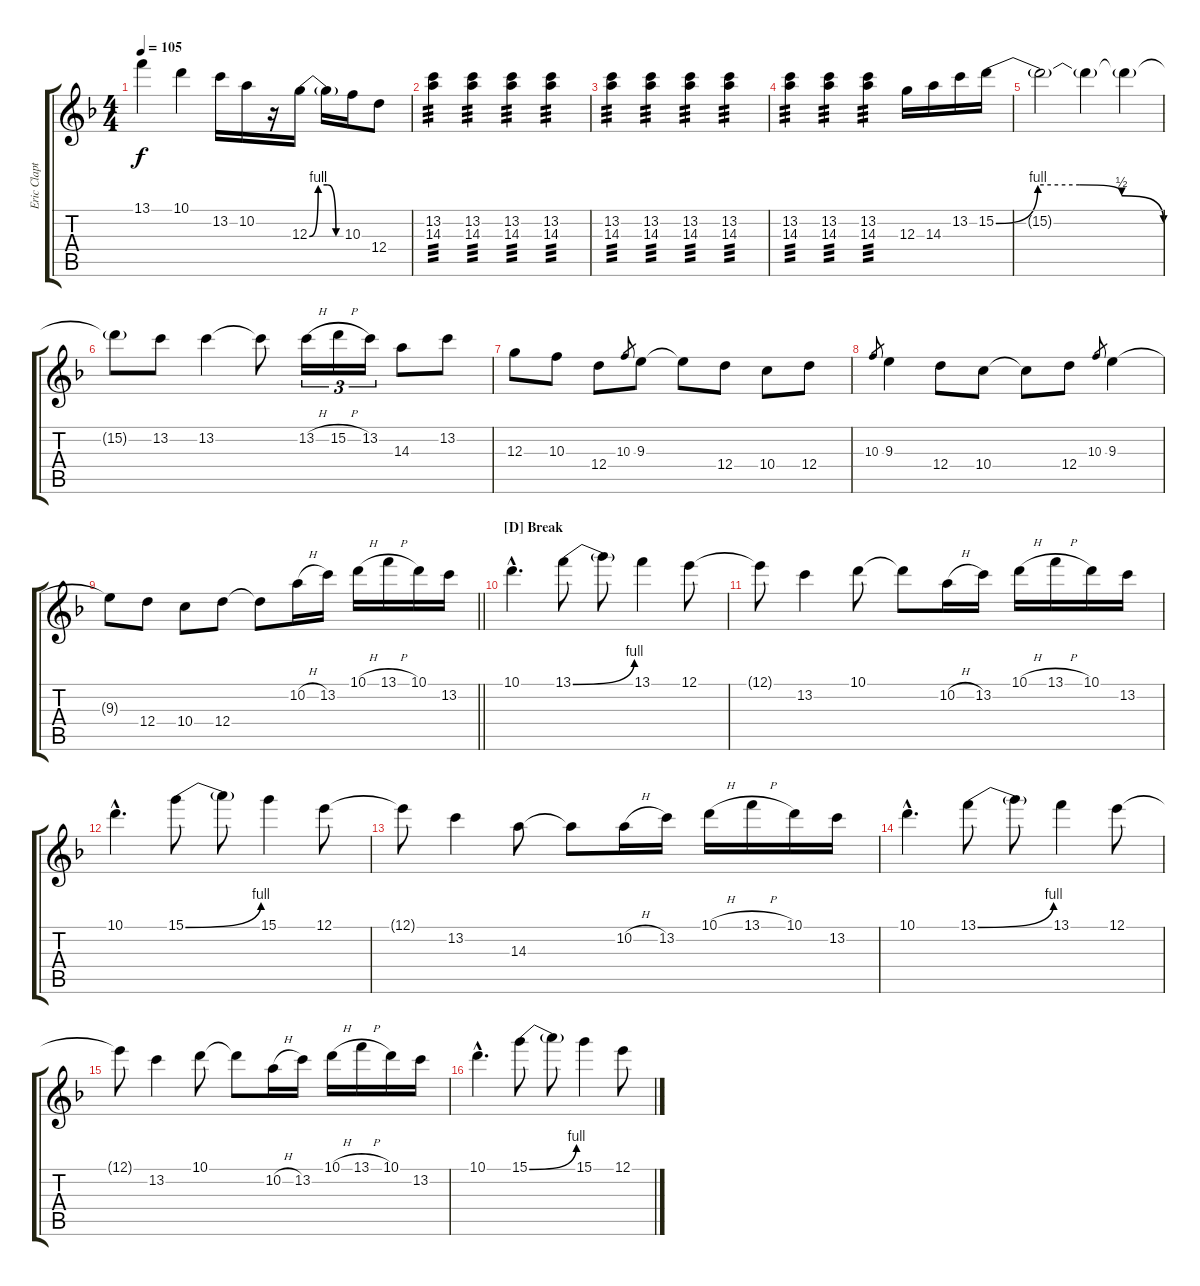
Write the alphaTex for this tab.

\track ("Eric Clapton Guitar I" "Eric Clapt") {instrument overdrivenguitar}
\staff {score tabs}
\tuning (E4 B3 G3 D3 A2 E2) {hide}
\ts (4 4)
\tempo 105
\clef g2
\ks f
13.1.4{dy f} 10.1.4 13.2.16 10.2.16 r.16 12.3{be (custom 0 0 15 4 30 4 45 0 60 0)}.16 12.3{t}.16 10.3.16 12.4.8 |
(13.2 14.3).4{tp 3} (13.2 14.3).4{tp 3} (13.2 14.3).4{tp 3} (13.2 14.3).4{tp 3} |
(13.2 14.3).4{tp 3} (13.2 14.3).4{tp 3} (13.2 14.3).4{tp 3} (13.2 14.3).4{tp 3} |
(13.2 14.3).4{tp 3} (13.2 14.3).4{tp 3} (13.2 14.3).4{tp 3} 12.3.16 14.3.16 13.2.16 15.2{be (custom 0 0 15 4 30 4 45 2 60 0)}.16 |
15.2{t}.2 15.2{t}.4 15.2{t}.4 |
15.2{t}.8 13.2.8 13.2.4 13.2{t}.8 13.2{h}.16{tu (3 2)} 15.2{h}.16{tu (3 2)} 13.2.16{tu (3 2)} 14.3.8 13.2.8 |
12.3.8 10.3.8 12.4.8 10.3.8{gr} 9.3.8 9.3{t}.8 12.4.8 10.4.8 12.4.8 |
10.3.8{gr} 9.3.4 12.4.8 10.4.8 10.4{t}.8 12.4.8 10.3.8{gr} 9.3.4 |
\barLineRight lightlight
9.3{t}.8 12.4.8 10.4.8 12.4.8 12.4{t}.8 10.2{h}.16 13.2.16 10.1{h}.16 13.1{h}.16 10.1.16 13.2.16 |
\section ("" "[D] Break")
10.1{hac}.4{d} 13.1{be (bend 0 0 60 4)}.8 13.1{t}.8 13.1.4 12.1.8 |
12.1{t}.8 13.2.4 10.1.8 10.1{t}.8 10.2{h}.16 13.2.16 10.1{h}.16 13.1{h}.16 10.1.16 13.2.16 |
10.1{hac}.4{d} 15.1{be (bend 0 0 60 4)}.8 15.1{t}.8 15.1.4 12.1.8 |
12.1{t}.8 13.2.4 14.3.8 14.3{t}.8 10.2{h}.16 13.2.16 10.1{h}.16 13.1{h}.16 10.1.16 13.2.16 |
10.1{hac}.4{d} 13.1{be (bend 0 0 60 4)}.8 13.1{t}.8 13.1.4 12.1.8 |
12.1{t}.8 13.2.4 10.1.8 10.1{t}.8 10.2{h}.16 13.2.16 10.1{h}.16 13.1{h}.16 10.1.16 13.2.16 |
10.1{hac}.4{d} 15.1{be (bend 0 0 60 4)}.8 15.1{t}.8 15.1.4 12.1.8
